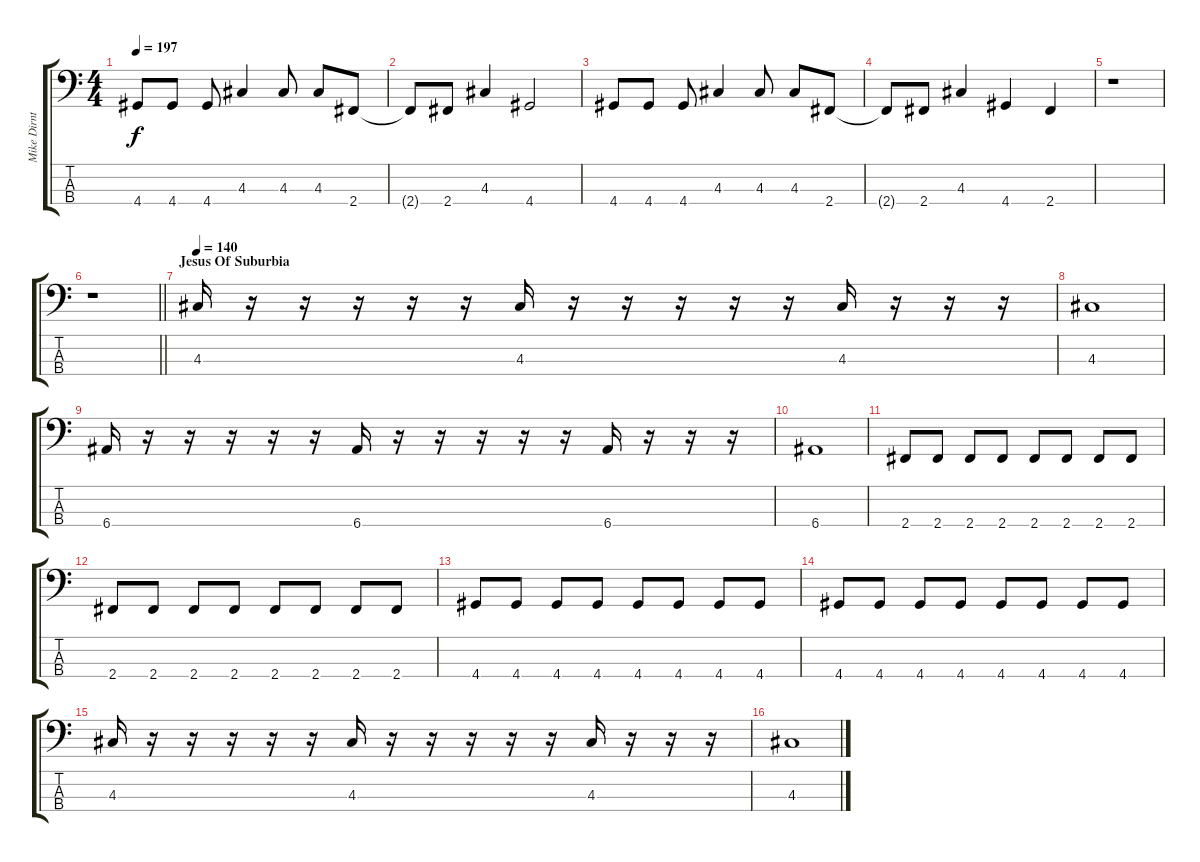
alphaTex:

\track ("Mike Dirnt" "Mike Dirnt") {instrument electricbassfinger}
\staff {score tabs}
\tuning (G2 D2 A1 E1) {hide}
\ts (4 4)
\tempo 197
\clef f4
\ks c
4.4.8{dy f} 4.4.8 4.4.8 4.3.4 4.3.8 4.3.8 2.4.8 |
2.4{t}.8 2.4.8 4.3.4 4.4.2 |
4.4.8 4.4.8 4.4.8 4.3.4 4.3.8 4.3.8 2.4.8 |
2.4{t}.8 2.4.8 4.3.4 4.4.4 2.4.4 |
r.1 |
\barLineRight lightlight
r.1 |
\section ("" "Jesus Of Suburbia")
\tempo 140
4.3.16 r.16 r.16 r.16 r.16 r.16 4.3.16 r.16 r.16 r.16 r.16 r.16 4.3.16 r.16 r.16 r.16 |
4.3.1 |
6.4.16 r.16 r.16 r.16 r.16 r.16 6.4.16 r.16 r.16 r.16 r.16 r.16 6.4.16 r.16 r.16 r.16 |
6.4.1 |
2.4.8 2.4.8 2.4.8 2.4.8 2.4.8 2.4.8 2.4.8 2.4.8 |
2.4.8 2.4.8 2.4.8 2.4.8 2.4.8 2.4.8 2.4.8 2.4.8 |
4.4.8 4.4.8 4.4.8 4.4.8 4.4.8 4.4.8 4.4.8 4.4.8 |
4.4.8 4.4.8 4.4.8 4.4.8 4.4.8 4.4.8 4.4.8 4.4.8 |
4.3.16 r.16 r.16 r.16 r.16 r.16 4.3.16 r.16 r.16 r.16 r.16 r.16 4.3.16 r.16 r.16 r.16 |
4.3.1
